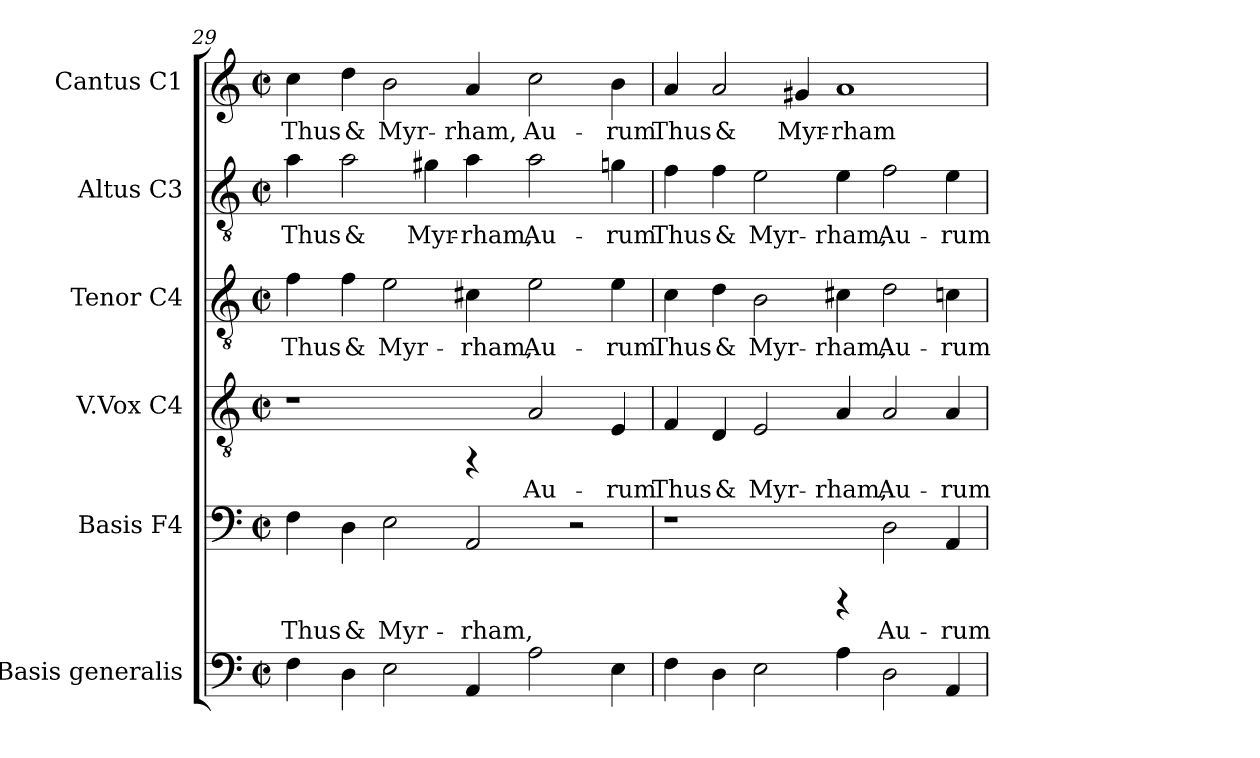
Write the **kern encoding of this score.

**kern	**kern	**text	**kern	**text	**kern	**text	**kern	**text	**kern	**text
*part6	*part5	*part5	*part4	*part4	*part3	*part3	*part2	*part2	*part1	*part1
*staff6	*staff5	*staff5	*staff4	*staff4	*staff3	*staff3	*staff2	*staff2	*staff1	*staff1
*I"Basis  generalis	*I"Basis  F4	*	*I"V.Vox  C4	*	*I"Tenor  C4	*	*I"Altus  C3	*	*I"Cantus  C1	*
*	*I'B	*	*	*	*I'T	*	*I'A	*	*I'C	*
!!LO:LB:g=z
*clefF4	*clefF4	*	*clefGv2	*	*clefGv2	*	*clefGv2	*	*clefG2	*
*k[]	*k[]	*	*k[]	*	*k[]	*	*k[]	*	*k[]	*
*C:	*C:	*	*C:	*	*C:	*	*C:	*	*C:	*
*M2/2	*M2/2	*	*M2/2	*	*M2/2	*	*M2/2	*	*M2/2	*
*met(c|)	*met(c|)	*	*met(c|)	*	*met(c|)	*	*met(c|)	*	*met(c|)	*
=29	=29	=29	=29	=29	=29	=29	=29	=29	=29	=29
!	!	!LO:LY:b:cj	!	!	!	!LO:LY:b:cj	!	!LO:LY:b:cj	!	!LO:LY:b:cj
4F\	4F\	Thus	1r	.	4f\	Thus	4a\	Thus	4cc\	Thus
!	!	!LO:LY:b:cj	!	!	!	!LO:LY:b:cj	!	!LO:LY:b:cj	!	!LO:LY:b:cj
4D\	4D\	&	.	.	4f\	&	2a\	&	4dd\	&
!	!	!LO:LY:b:cj	!	!	!	!LO:LY:b:cj	!	!	!	!LO:LY:b:cj
2E\	2E\	Myr-	.	.	2e\	Myr-	.	.	2b\	Myr-
!	!	!	!	!	!	!	!	!LO:LY:b:cj	!	!
.	.	.	.	.	.	.	4g#X\	Myr-	.	.
!	!	!LO:LY:b:cj	!	!	!	!LO:LY:b:cj	!	!LO:LY:b:cj	!	!LO:LY:b:cj
4AA/	2AA/	-rham,	4rFF	.	4c#X\	-rham,	4a\	-rham,	4a/	-rham,
!	!	!	!	!LO:LY:b:cj	!	!LO:LY:b:cj	!	!LO:LY:b:cj	!	!LO:LY:b:cj
2A\	.	.	2A/	Au-	2e\	Au-	2a\	Au-	2cc\	Au-
.	2r	.	.	.	.	.	.	.	.	.
!	!	!	!	!LO:LY:b:cj	!	!LO:LY:b:cj	!	!LO:LY:b:cj	!	!LO:LY:b:cj
4E\	.	.	4E/	-rum	4e\	-rum	4gn\	-rum	4b\	-rum
=30	=30	=30	=30	=30	=30	=30	=30	=30	=30	=30
!	!	!	!	!LO:LY:b:cj	!	!LO:LY:b:cj	!	!LO:LY:b:cj	!	!LO:LY:b:cj
4F\	1r	.	4F/	Thus	4c\	Thus	4f\	Thus	4a/	Thus
!	!	!	!	!LO:LY:b:cj	!	!LO:LY:b:cj	!	!LO:LY:b:cj	!	!LO:LY:b:cj
4D\	.	.	4D/	&	4d\	&	4f\	&	2a/	&
!	!	!	!	!LO:LY:b:cj	!	!LO:LY:b:cj	!	!LO:LY:b:cj	!	!
2E\	.	.	2E/	Myr-	2B\	Myr-	2e\	Myr-	.	.
!	!	!	!	!	!	!	!	!	!	!LO:LY:b:cj
.	.	.	.	.	.	.	.	.	4g#X/	Myr-
!	!	!	!	!LO:LY:b:cj	!	!LO:LY:b:cj	!	!LO:LY:b:cj	!	!LO:LY:b:cj
4A\	4rCCC	.	4A/	-rham,	4c#X\	-rham,	4e\	-rham,	1a	-rham
!	!	!LO:LY:b:cj	!	!LO:LY:b:cj	!	!LO:LY:b:cj	!	!LO:LY:b:cj	!	!
2D\	2D\	Au-	2A/	Au-	2d\	Au-	2f\	Au-	.	.
!	!	!LO:LY:b:cj	!	!LO:LY:b:cj	!	!LO:LY:b:cj	!	!LO:LY:b:cj	!	!
4AA/	4AA/	-rum	4A/	-rum	4cn\	-rum	4e\	-rum	.	.
=	=	=	=	=	=	=	=	=	=	=
*-	*-	*-	*-	*-	*-	*-	*-	*-	*-	*-
